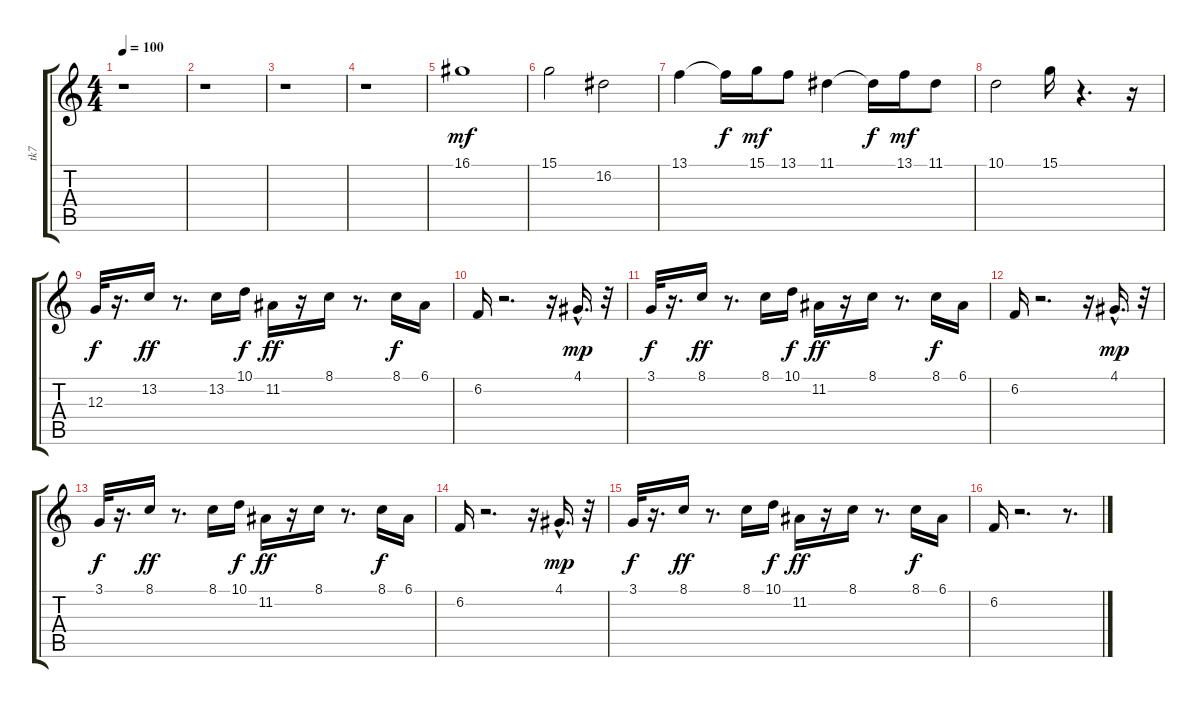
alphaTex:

\track ("tk7" "tk7") {instrument acousticgrandpiano}
\staff {score tabs}
\tuning (E4 B3 G3 D3 A2 E2) {hide}
\ts (4 4)
\tempo 100
\clef g2
\ks c
r.1{dy mf} |
r.1 |
r.1 |
r.1 |
16.1.1 |
15.1.2 16.2.2 |
13.1.4 13.1{t}.16{dy f} 15.1.16{dy mf} 13.1.8 11.1.4 11.1{t}.16{dy f} 13.1.16{dy mf} 11.1.8 |
10.1.2 15.1.16 r.4{d} r.16 |
12.3.32{dy f} r.16{d} 13.2.16{dy ff} r.8{d} 13.2.16 10.1.16{dy f} 11.2.16{dy ff} r.16 8.1.16 r.8{d} 8.1.16{dy f} 6.1.16 |
6.2.16 r.2{d} r.16 4.1{hac}.16{d dy mp} r.32 |
3.1.32{dy f} r.16{d} 8.1.16{dy ff} r.8{d} 8.1.16 10.1.16{dy f} 11.2.16{dy ff} r.16 8.1.16 r.8{d} 8.1.16{dy f} 6.1.16 |
6.2.16 r.2{d} r.16 4.1{hac}.16{d dy mp} r.32 |
3.1.32{dy f} r.16{d} 8.1.16{dy ff} r.8{d} 8.1.16 10.1.16{dy f} 11.2.16{dy ff} r.16 8.1.16 r.8{d} 8.1.16{dy f} 6.1.16 |
6.2.16 r.2{d} r.16 4.1{hac}.16{d dy mp} r.32 |
3.1.32{dy f} r.16{d} 8.1.16{dy ff} r.8{d} 8.1.16 10.1.16{dy f} 11.2.16{dy ff} r.16 8.1.16 r.8{d} 8.1.16{dy f} 6.1.16 |
6.2.16 r.2{d} r.8{d}
